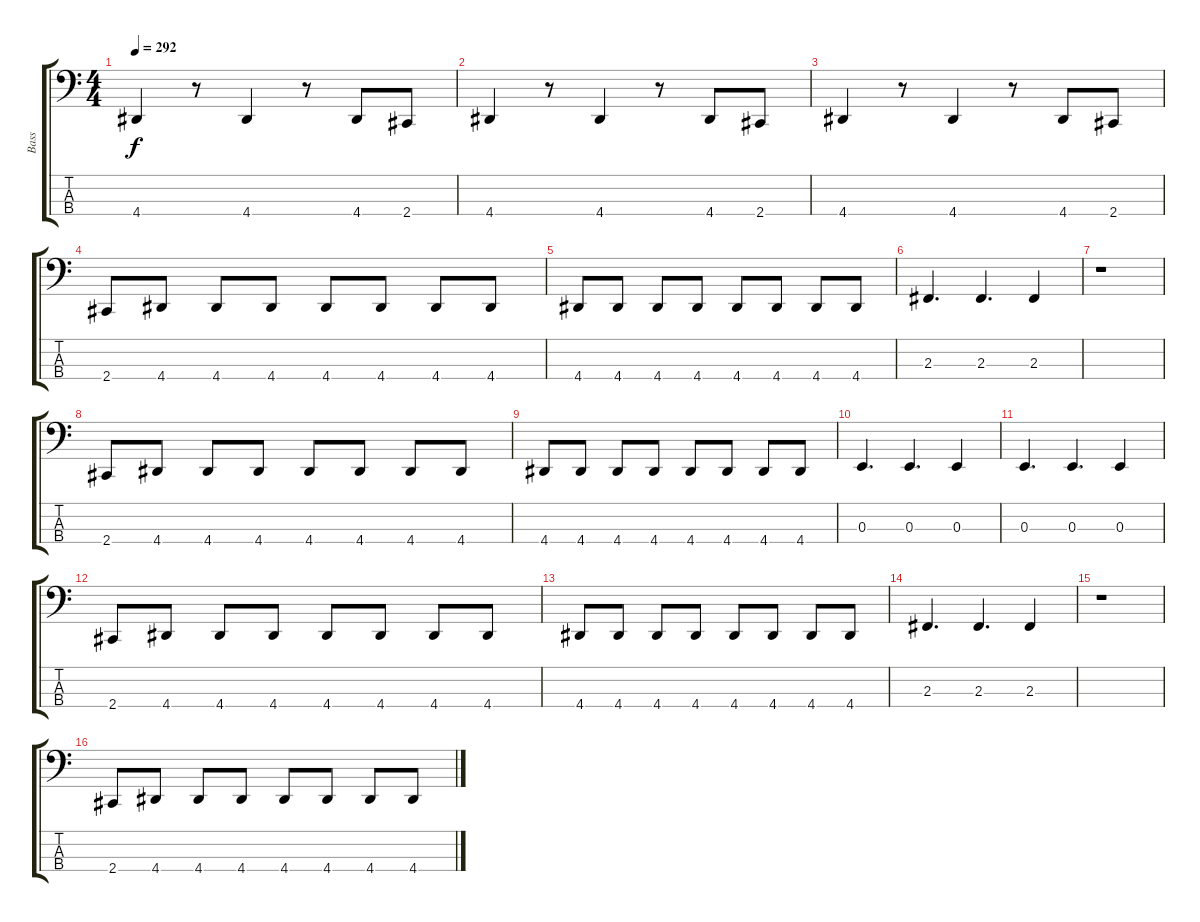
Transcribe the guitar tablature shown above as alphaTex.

\track ("Bass" "Bass") {instrument electricbasspick}
\staff {score tabs}
\tuning (D2 A1 E1 B0) {hide}
\ts (4 4)
\tempo 292
\clef f4
\ks c
4.4.4{dy f} r.8 4.4.4 r.8 4.4.8 2.4.8 |
4.4.4 r.8 4.4.4 r.8 4.4.8 2.4.8 |
4.4.4 r.8 4.4.4 r.8 4.4.8 2.4.8 |
2.4.8 4.4.8 4.4.8 4.4.8 4.4.8 4.4.8 4.4.8 4.4.8 |
4.4.8 4.4.8 4.4.8 4.4.8 4.4.8 4.4.8 4.4.8 4.4.8 |
2.3.4{d} 2.3.4{d} 2.3.4 |
r.1 |
2.4.8 4.4.8 4.4.8 4.4.8 4.4.8 4.4.8 4.4.8 4.4.8 |
4.4.8 4.4.8 4.4.8 4.4.8 4.4.8 4.4.8 4.4.8 4.4.8 |
0.3.4{d} 0.3.4{d} 0.3.4 |
0.3.4{d} 0.3.4{d} 0.3.4 |
2.4.8 4.4.8 4.4.8 4.4.8 4.4.8 4.4.8 4.4.8 4.4.8 |
4.4.8 4.4.8 4.4.8 4.4.8 4.4.8 4.4.8 4.4.8 4.4.8 |
2.3.4{d} 2.3.4{d} 2.3.4 |
r.1 |
2.4.8 4.4.8 4.4.8 4.4.8 4.4.8 4.4.8 4.4.8 4.4.8
